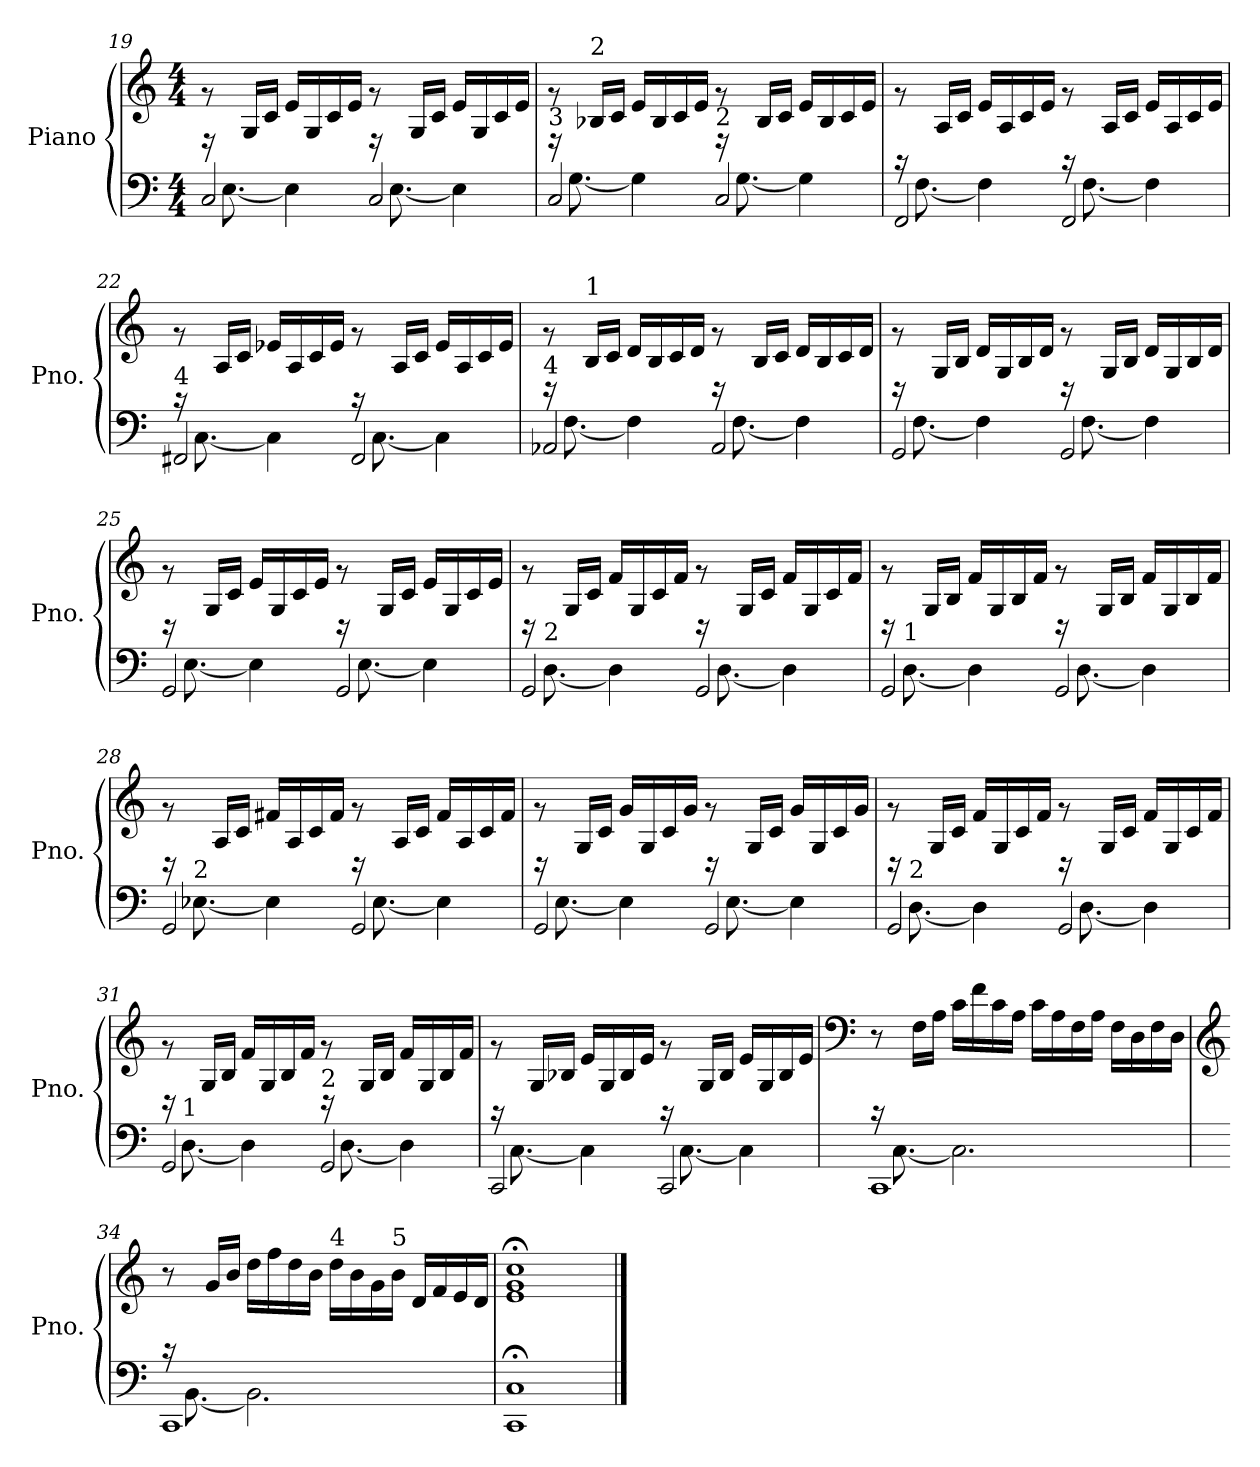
**kern	**kern
*part1	*part1
*staff2	*staff1
*I"Piano	*
*I'Pno.	*
*clefF4	*clefG2
*k[]	*k[]
*M4/4	*M4/4
=19	=19
*^	*
2C/	16rg	8rg
.	[8.E\	.
.	.	16G/LL
.	.	16c/JJ
.	4E\]	16e/LL
.	.	16G/
.	.	16c/
.	.	16e/JJ
2C/	16rg	8rg
.	[8.E\	.
.	.	16G/LL
.	.	16c/JJ
.	4E\]	16e/LL
.	.	16G/
.	.	16c/
.	.	16e/JJ
!!LO:LB:g=z
=20	=20	=20
!LO:TX:a:t=3	!	!
2C/	16rg	8rg
.	[8.G\	.
!	!	!LO:TX:a:t=2
.	.	16B-X/LL
.	.	16c/JJ
.	4G\]	16e/LL
.	.	16B-/
.	.	16c/
.	.	16e/JJ
!LO:TX:a:t=2	!	!
2C/	16rg	8rg
.	[8.G\	.
.	.	16B-/LL
.	.	16c/JJ
.	4G\]	16e/LL
.	.	16B-/
.	.	16c/
.	.	16e/JJ
=21	=21	=21
2FF/	16rc	8rg
.	[8.F\	.
.	.	16A/LL
.	.	16c/JJ
.	4F\]	16e/LL
.	.	16A/
.	.	16c/
.	.	16e/JJ
2FF/	16rc	8rg
.	[8.F\	.
.	.	16A/LL
.	.	16c/JJ
.	4F\]	16e/LL
.	.	16A/
.	.	16c/
.	.	16e/JJ
!!LO:LB:g=z
=22	=22	=22
!LO:TX:a:t=4	!	!
2FF#X/	16rc	8rg
.	[8.C\	.
.	.	16A/LL
.	.	16c/JJ
.	4C\]	16e-X/LL
.	.	16A/
.	.	16c/
.	.	16e-/JJ
2FF#/	16rc	8rg
.	[8.C\	.
.	.	16A/LL
.	.	16c/JJ
.	4C\]	16e-/LL
.	.	16A/
.	.	16c/
.	.	16e-/JJ
=23	=23	=23
!LO:TX:a:t=4	!	!
2AA-X/	16re	8rg
.	[8.F\	.
!	!	!LO:TX:a:t=1
.	.	16B/LL
.	.	16c/JJ
.	4F\]	16d/LL
.	.	16B/
.	.	16c/
.	.	16d/JJ
2AA-/	16re	8rg
.	[8.F\	.
.	.	16B/LL
.	.	16c/JJ
.	4F\]	16d/LL
.	.	16B/
.	.	16c/
.	.	16d/JJ
!!LO:LB:g=z
=24	=24	=24
2GG/	16re	8rg
.	[8.F\	.
.	.	16G/LL
.	.	16B/JJ
.	4F\]	16d/LL
.	.	16G/
.	.	16B/
.	.	16d/JJ
2GG/	16re	8rg
.	[8.F\	.
.	.	16G/LL
.	.	16B/JJ
.	4F\]	16d/LL
.	.	16G/
.	.	16B/
.	.	16d/JJ
=25	=25	=25
2GG/	16re	8rg
.	[8.E\	.
.	.	16G/LL
.	.	16c/JJ
.	4E\]	16e/LL
.	.	16G/
.	.	16c/
.	.	16e/JJ
2GG/	16re	8rg
.	[8.E\	.
.	.	16G/LL
.	.	16c/JJ
.	4E\]	16e/LL
.	.	16G/
.	.	16c/
.	.	16e/JJ
!!LO:LB:g=z
=26	=26	=26
2GG/	16re	8rg
!	!LO:TX:a:t=2	!
.	[8.D\	.
.	.	16G/LL
.	.	16c/JJ
.	4D\]	16f/LL
.	.	16G/
.	.	16c/
.	.	16f/JJ
2GG/	16re	8rg
.	[8.D\	.
.	.	16G/LL
.	.	16c/JJ
.	4D\]	16f/LL
.	.	16G/
.	.	16c/
.	.	16f/JJ
=27	=27	=27
2GG/	16re	8rg
!	!LO:TX:a:t=1	!
.	[8.D\	.
.	.	16G/LL
.	.	16B/JJ
.	4D\]	16f/LL
.	.	16G/
.	.	16B/
.	.	16f/JJ
2GG/	16re	8rg
.	[8.D\	.
.	.	16G/LL
.	.	16B/JJ
.	4D\]	16f/LL
.	.	16G/
.	.	16B/
.	.	16f/JJ
!!LO:PB:g=z
=28	=28	=28
2GG/	16re	8rg
!	!LO:TX:a:t=2	!
.	[8.E-X\	.
.	.	16A/LL
.	.	16c/JJ
.	4E-\]	16f#X/LL
.	.	16A/
.	.	16c/
.	.	16f#/JJ
2GG/	16re	8rg
.	[8.E-\	.
.	.	16A/LL
.	.	16c/JJ
.	4E-\]	16f#/LL
.	.	16A/
.	.	16c/
.	.	16f#/JJ
=29	=29	=29
2GG/	16re	8rg
.	[8.E\	.
.	.	16G/LL
.	.	16c/JJ
.	4E\]	16g/LL
.	.	16G/
.	.	16c/
.	.	16g/JJ
2GG/	16re	8rg
.	[8.E\	.
.	.	16G/LL
.	.	16c/JJ
.	4E\]	16g/LL
.	.	16G/
.	.	16c/
.	.	16g/JJ
!!LO:LB:g=z
=30	=30	=30
2GG/	16re	8rg
!	!LO:TX:a:t=2	!
.	[8.D\	.
.	.	16G/LL
.	.	16c/JJ
.	4D\]	16f/LL
.	.	16G/
.	.	16c/
.	.	16f/JJ
2GG/	16re	8rg
.	[8.D\	.
.	.	16G/LL
.	.	16c/JJ
.	4D\]	16f/LL
.	.	16G/
.	.	16c/
.	.	16f/JJ
=31	=31	=31
2GG/	16re	8rg
!	!LO:TX:a:t=1	!
.	[8.D\	.
.	.	16G/LL
.	.	16B/JJ
.	4D\]	16f/LL
.	.	16G/
.	.	16B/
.	.	16f/JJ
!LO:TX:a:t=2	!	!
2GG/	16re	8rg
.	[8.D\	.
.	.	16G/LL
.	.	16B/JJ
.	4D\]	16f/LL
.	.	16G/
.	.	16B/
.	.	16f/JJ
!!LO:LB:g=z
=32	=32	=32
2CC/	16rc	8rg
.	[8.C\	.
.	.	16G/LL
.	.	16B-X/JJ
.	4C\]	16e/LL
.	.	16G/
.	.	16B-/
.	.	16e/JJ
2CC/	16rc	8rg
.	[8.C\	.
.	.	16G/LL
.	.	16B-/JJ
.	4C\]	16e/LL
.	.	16G/
.	.	16B-/
.	.	16e/JJ
=33	=33	=33
*	*	*clefF4
1CC	16rc	8r
.	[8.C\	.
.	.	16F\LL
.	.	16A\JJ
.	2.C\]	16c\LL
.	.	16f\
.	.	16c\
.	.	16A\JJ
.	.	16c\LL
.	.	16A\
.	.	16F\
.	.	16A\JJ
.	.	16F\LL
.	.	16D\
.	.	16F\
.	.	16D\JJ
!!LO:LB:g=z
=34	=34	=34
*	*	*clefG2
1CC	16rc	8r
.	[8.BB\	.
.	.	16g/LL
.	.	16b/JJ
.	2.BB\]	16dd\LL
.	.	16ff\
.	.	16dd\
.	.	16b\JJ
!	!	!LO:TX:a:t=4
.	.	16dd\LL
.	.	16b\
.	.	16g\
!	!	!LO:TX:a:t=5
.	.	16b\JJ
.	.	16d/LL
.	.	16f/
.	.	16e/
.	.	16d/JJ
*v	*v	*
=35	=35
1CC;< 1C;<	1e;< 1g;< 1cc;<
==	==
*-	*-
